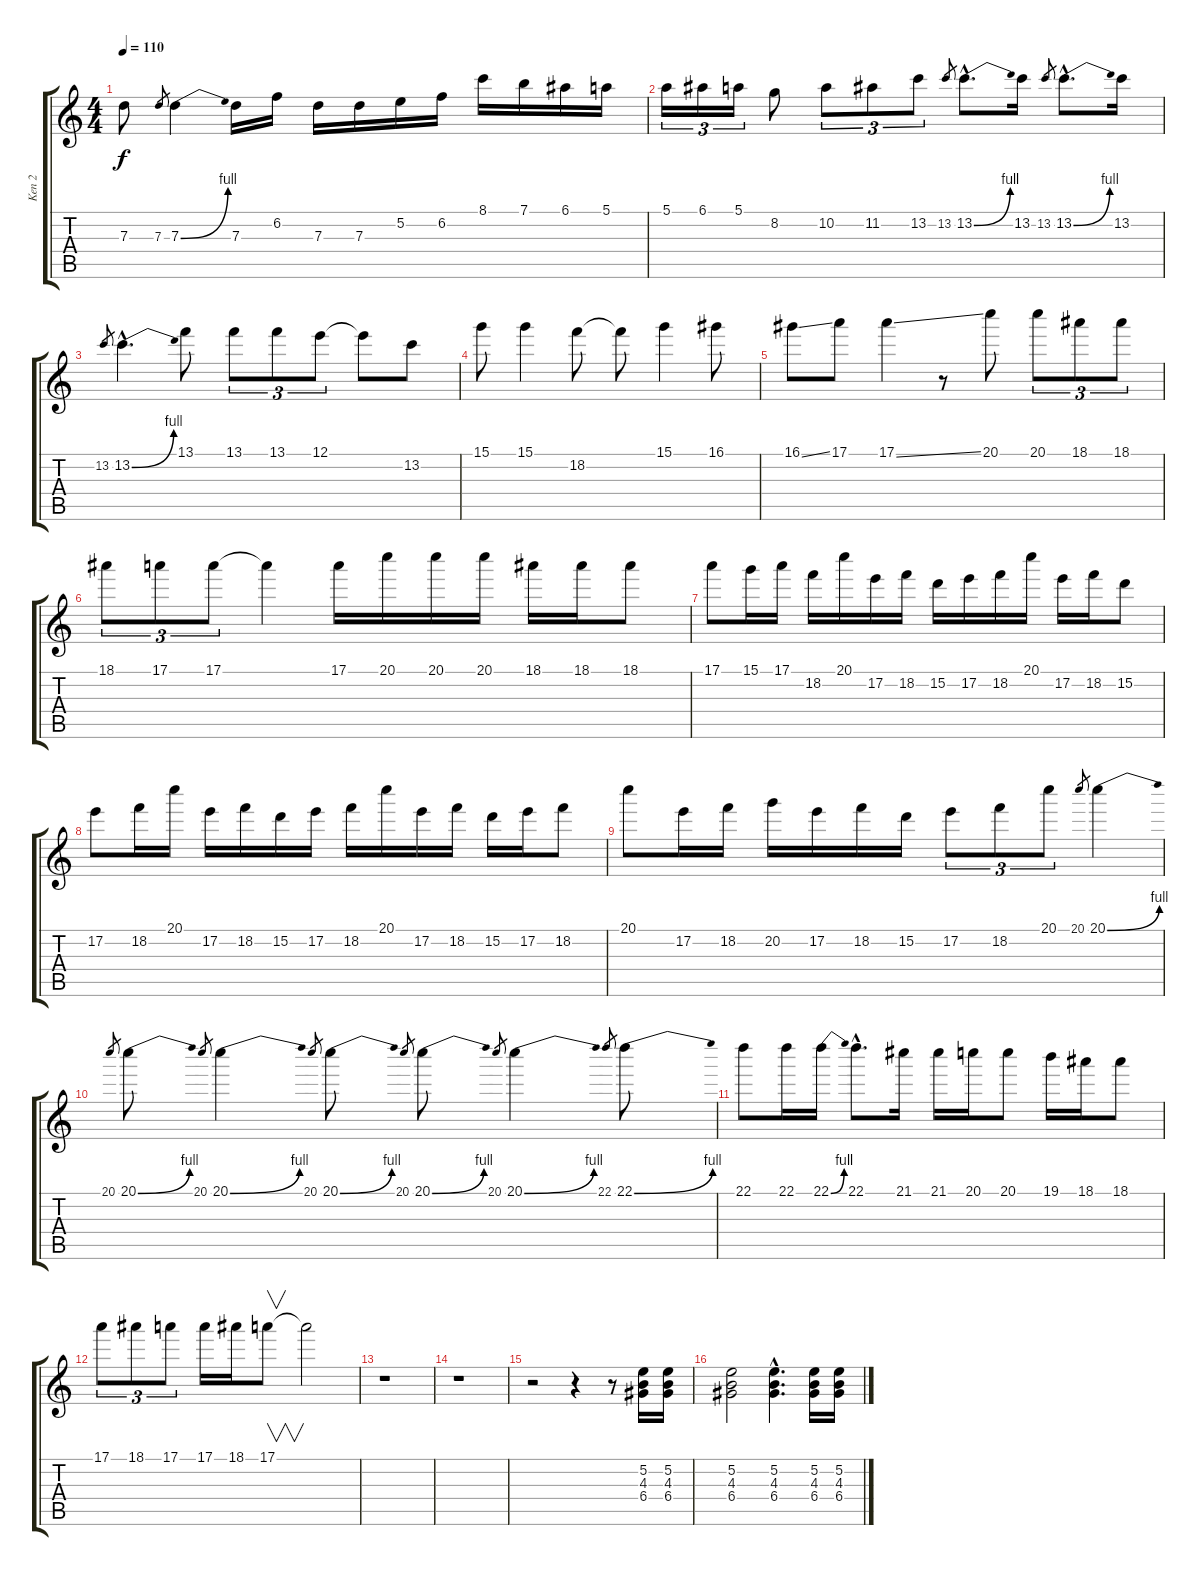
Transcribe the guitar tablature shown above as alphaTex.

\track ("Ken 2" "Ken 2") {instrument distortionguitar}
\staff {score tabs}
\tuning (E4 B3 G3 D3 A2 E2) {hide}
\ts (4 4)
\tempo 110
\clef g2
\ks c
7.3.8{dy f} 7.3.8{gr} 7.3{be (bend 0 0 60 4)}.4 7.3.16 6.2.16 7.3.16 7.3.16 5.2.16 6.2.16 8.1.16 7.1.16 6.1.16 5.1.16 |
5.1.16{tu (3 2)} 6.1.16{tu (3 2)} 5.1.16{tu (3 2)} 8.2.8 10.2.8{tu (3 2)} 11.2.8{tu (3 2)} 13.2.8{tu (3 2)} 13.2.8{gr} 13.2{be (bend 0 0 60 4) hac}.8{d} 13.2.16 13.2.8{gr} 13.2{be (bend 0 0 60 4) hac}.8{d} 13.2.16 |
13.2.8{gr} 13.2{be (bend 0 0 60 4) hac}.4{d} 13.1.8 13.1.8{tu (3 2)} 13.1.8{tu (3 2)} 12.1.8{tu (3 2)} 12.1{t}.8 13.2.8 |
15.1.8 15.1.4 18.2.8 18.2{t}.8 15.1.4 16.1.8 |
16.1{ss}.8 17.1.8 17.1{ss}.4 r.8 20.1.8 20.1.8{tu (3 2)} 18.1.8{tu (3 2)} 18.1.8{tu (3 2)} |
18.1.8{tu (3 2)} 17.1.8{tu (3 2)} 17.1.8{tu (3 2)} 17.1{t}.4 17.1.16 20.1.16 20.1.16 20.1.16 18.1.16 18.1.16 18.1.8 |
17.1.8 15.1.16 17.1.16 18.2.16 20.1.16 17.2.16 18.2.16 15.2.16 17.2.16 18.2.16 20.1.16 17.2.16 18.2.16 15.2.8 |
17.2.8 18.2.16 20.1.16 17.2.16 18.2.16 15.2.16 17.2.16 18.2.16 20.1.16 17.2.16 18.2.16 15.2.16 17.2.16 18.2.8 |
20.1.8 17.2.16 18.2.16 20.2.16 17.2.16 18.2.16 15.2.16 17.2.8{tu (3 2)} 18.2.8{tu (3 2)} 20.1.8{tu (3 2)} 20.1.8{gr} 20.1{be (bend 0 0 60 4)}.4 |
20.1.8{gr} 20.1{be (bend 0 0 60 4)}.8 20.1.8{gr} 20.1{be (bend 0 0 60 4)}.4 20.1.8{gr} 20.1{be (bend 0 0 60 4)}.8 20.1.8{gr} 20.1{be (bend 0 0 60 4)}.8 20.1.8{gr} 20.1{be (bend 0 0 60 4)}.4 22.1.8{gr} 22.1{be (bend 0 0 60 4)}.8 |
22.1.8 22.1.16 22.1{be (bend 0 0 60 4)}.16 22.1{hac}.8{d} 21.1.16 21.1.16 20.1.16 20.1.8 19.1.16 18.1.16 18.1.8 |
17.1.8{tu (3 2)} 18.1.8{tu (3 2)} 17.1.8{tu (3 2)} 17.1.16 18.1.16 17.1.8{v} 17.1{t}.2 |
r.1 |
r.1 |
r.2 r.4 r.8 (5.2 4.3 6.4).16{volume 9} (5.2 4.3 6.4).16 |
(5.2 4.3 6.4).2 (5.2{hac} 4.3{hac} 6.4{hac}).4{d} (5.2 4.3 6.4).16 (5.2 4.3 6.4).16
